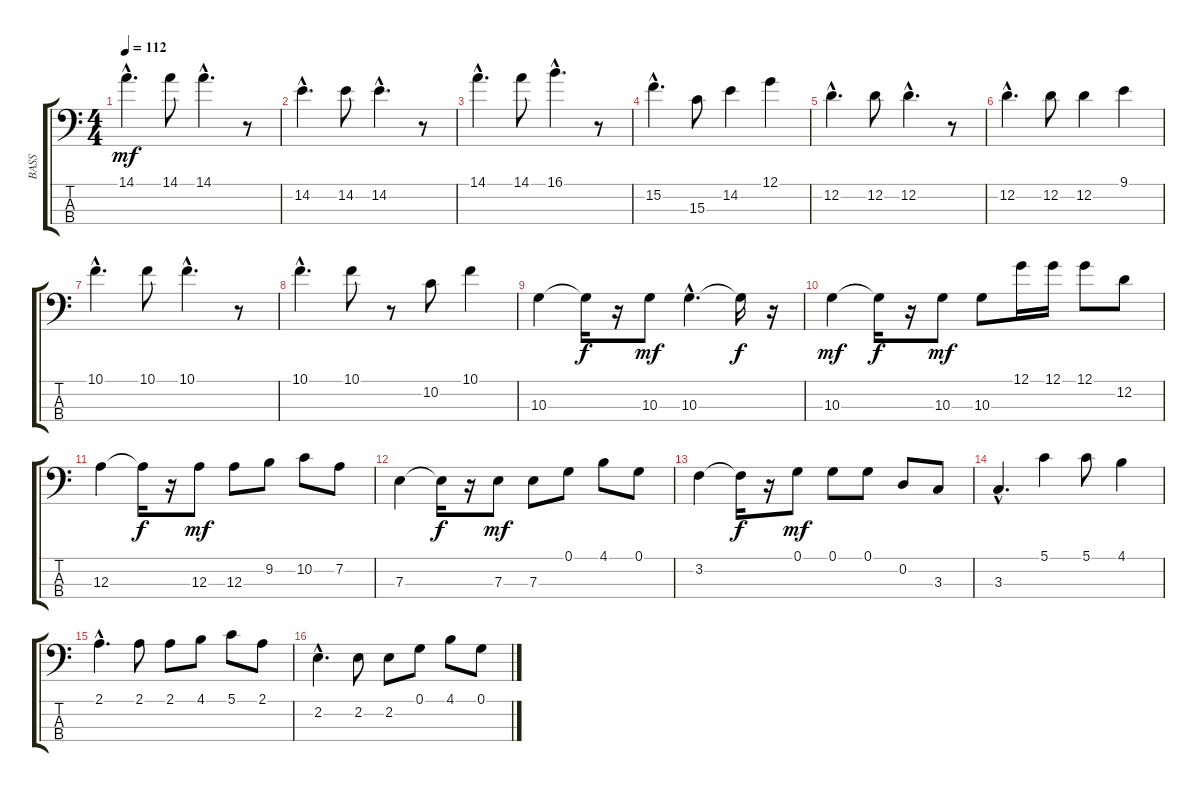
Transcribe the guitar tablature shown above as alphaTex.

\track ("BASS" "BASS") {instrument slapbass1}
\staff {score tabs}
\tuning (G2 D2 A1 E1) {hide}
\ts (4 4)
\tempo 112
\clef f4
\ks c
14.1{hac}.4{d dy mf} 14.1.8 14.1{hac}.4{d} r.8 |
14.2{hac}.4{d} 14.2.8 14.2{hac}.4{d} r.8 |
14.1{hac}.4{d} 14.1.8 16.1{hac}.4{d} r.8 |
15.2{hac}.4{d} 15.3.8 14.2.4 12.1.4 |
12.2{hac}.4{d} 12.2.8 12.2{hac}.4{d} r.8 |
12.2{hac}.4{d} 12.2.8 12.2.4 9.1.4 |
10.1{hac}.4{d} 10.1.8 10.1{hac}.4{d} r.8 |
10.1{hac}.4{d} 10.1.8 r.8 10.2.8 10.1.4 |
10.3.4 10.3{t}.16{dy f} r.16 10.3.8{dy mf} 10.3{hac}.4{d} 10.3{t}.16{dy f} r.16 |
10.3.4{dy mf} 10.3{t}.16{dy f} r.16 10.3.8{dy mf} 10.3.8 12.1.16 12.1.16 12.1.8 12.2.8 |
12.3.4 12.3{t}.16{dy f} r.16 12.3.8{dy mf} 12.3.8 9.2.8 10.2.8 7.2.8 |
7.3.4 7.3{t}.16{dy f} r.16 7.3.8{dy mf} 7.3.8 0.1.8 4.1.8 0.1.8 |
3.2.4 3.2{t}.16{dy f} r.16 0.1.8{dy mf} 0.1.8 0.1.8 0.2.8 3.3.8 |
3.3{hac}.4{d} 5.1.4 5.1.8 4.1.4 |
2.1{hac}.4{d} 2.1.8 2.1.8 4.1.8 5.1.8 2.1.8 |
2.2{hac}.4{d} 2.2.8 2.2.8 0.1.8 4.1.8 0.1.8
